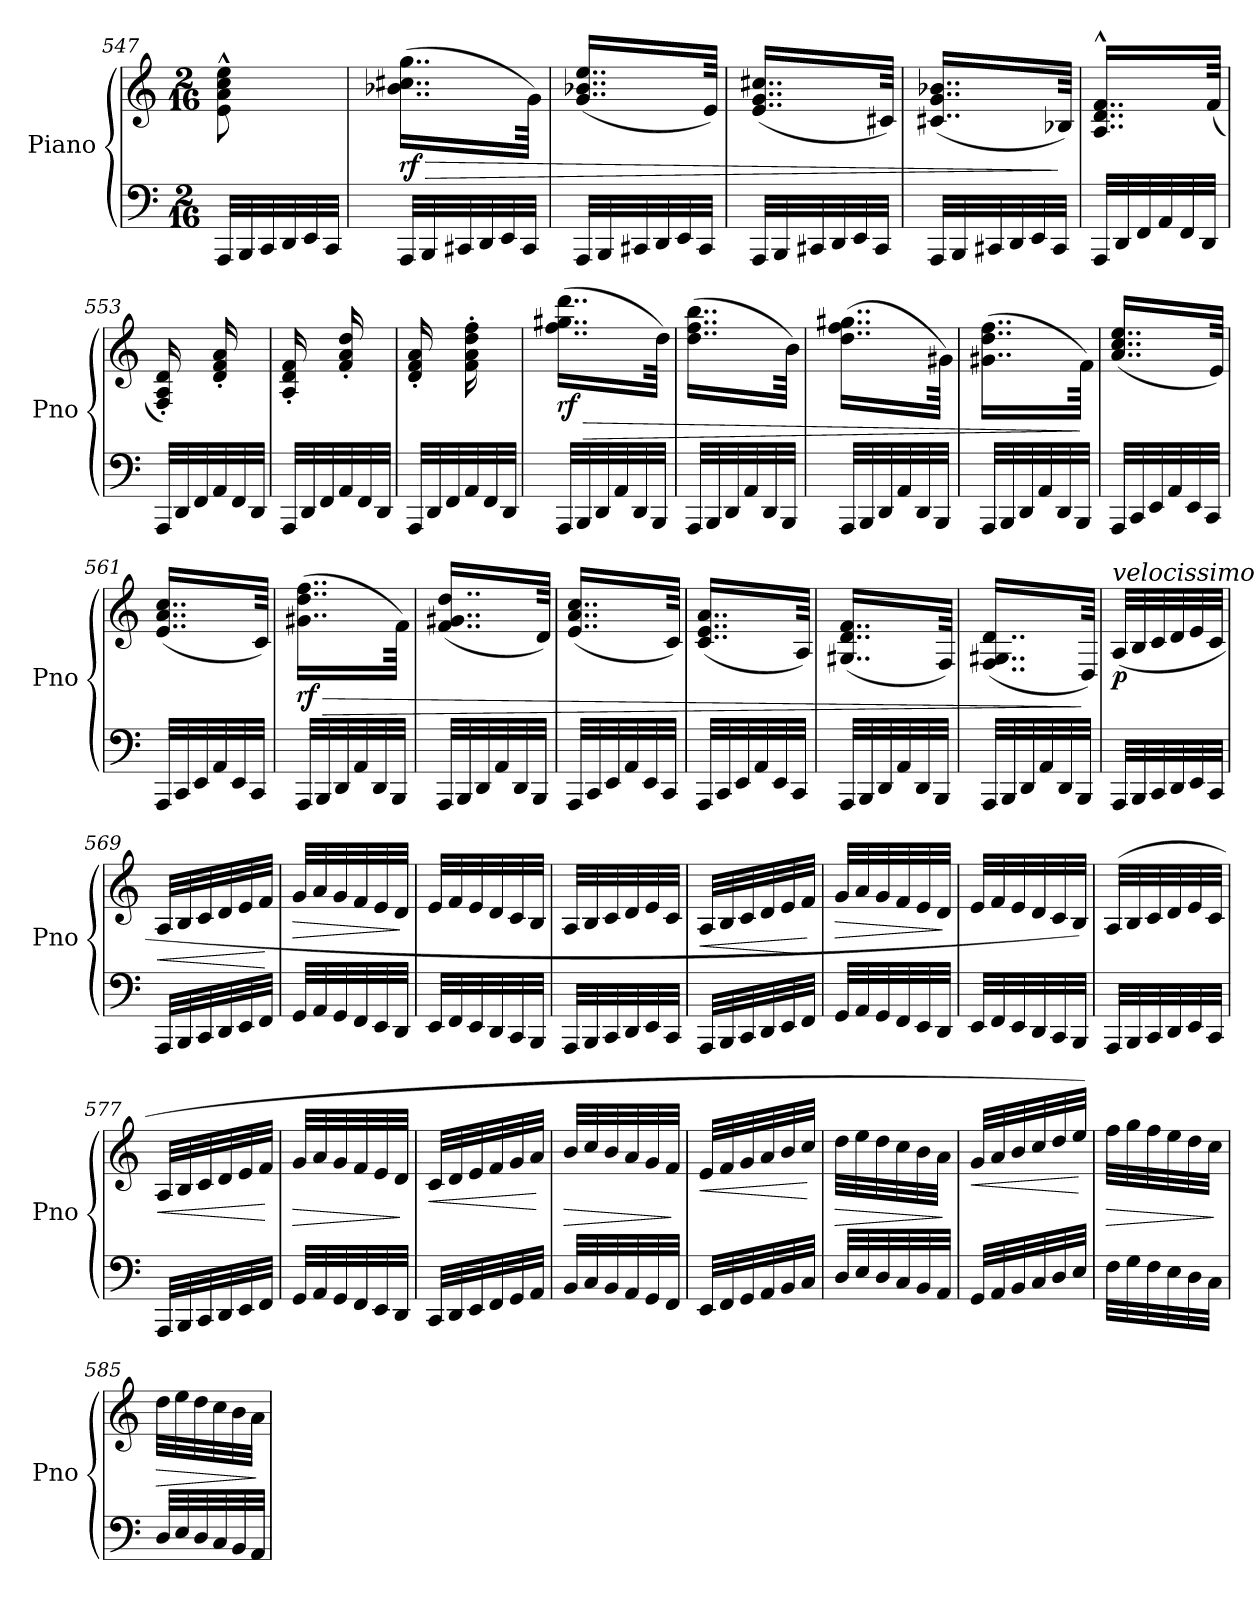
**kern	**kern	**dynam
*part1	*part1	*part1
*staff2	*staff1	*staff1/2
*I"Piano	*	*
*I'Pno	*	*
*clefF4	*clefG2	*
*k[]	*k[]	*
*M2/16	*M2/16	*
*Xtuplet	*	*
=547	=547	=547
48AAA/LLL	8e\^^ 8a\^^ 8cc\^^ 8ee\^^	.
48BBB/	.	.
48CC/	.	.
48DD/	.	.
48EE/	.	.
48CC/JJJ	.	.
=548	=548	=548
!	!	!LO:HP:b
!	!	!LO:DY:n=1:b
48AAA/LLL	(>16..b-X\ 16..cc#X\ 16..gg\LL	> rf
48BBB/	.	.
48CC#X/	.	.
48DD/	.	.
48EE/	.	.
48CC#/JJJ	.	.
.	64g\JJkk)	.
=549	=549	=549
48AAA/LLL	(<16..g/ 16..b-X/ 16..ee/LL	.
48BBB/	.	.
48CC#X/	.	.
48DD/	.	.
48EE/	.	.
48CC#/JJJ	.	.
.	64e/JJkk)	.
!!LO:LB:g=z
=550	=550	=550
48AAA/LLL	(<16..e/ 16..g/ 16..cc#X/LL	.
48BBB/	.	.
48CC#X/	.	.
48DD/	.	.
48EE/	.	.
48CC#/JJJ	.	.
.	64c#X/JJkk)	.
=551	=551	=551
48AAA/LLL	(<16..c#X/ 16..g/ 16..b-X/LL	.
48BBB/	.	.
48CC#X/	.	.
48DD/	.	.
48EE/	.	.
48CC#/JJJ	.	.
.	64B-X/JJkk)	]
!!LO:LB:g=z
=552	=552	=552
48AAA/LLL	16..A/^^ 16..d/^^ 16..f/^^LL	.
48DD/	.	.
48FF/	.	.
48AA/	.	.
48FF/	.	.
48DD/JJJ	.	.
.	(<64f/JJkk	.
=553	=553	=553
48AAA/LLL	16F/' 16A/' 16d/')	.
48DD/	.	.
48FF/	.	.
48AA/	16d/' 16f/' 16a/'	.
48FF/	.	.
48DD/JJJ	.	.
=554	=554	=554
48AAA/LLL	16A/' 16d/' 16f/'	.
48DD/	.	.
48FF/	.	.
48AA/	16f/' 16a/' 16dd/'	.
48FF/	.	.
48DD/JJJ	.	.
=555	=555	=555
48AAA/LLL	16d/' 16f/' 16a/'	.
48DD/	.	.
48FF/	.	.
48AA/	16f\' 16a\' 16dd\' 16ff\'	.
48FF/	.	.
48DD/JJJ	.	.
=556	=556	=556
!	!	!LO:HP:b
!	!	!LO:DY:n=1:b
48AAA/LLL	(>16..ff\ 16..gg#X\ 16..ddd\LL	> rf
48BBB/	.	.
48DD/	.	.
48AA/	.	.
48DD/	.	.
48BBB/JJJ	.	.
.	64dd\JJkk)	.
=557	=557	=557
48AAA/LLL	(>16..dd\ 16..ff\ 16..bb\LL	.
48BBB/	.	.
48DD/	.	.
48AA/	.	.
48DD/	.	.
48BBB/JJJ	.	.
.	64b\JJkk)	.
=558	=558	=558
48AAA/LLL	(>16..dd\ 16..ff\ 16..gg#X\LL	.
48BBB/	.	.
48DD/	.	.
48AA/	.	.
48DD/	.	.
48BBB/JJJ	.	.
.	64g#X\JJkk)	.
!!LO:LB:g=z
=559	=559	=559
48AAA/LLL	(>16..g#X\ 16..dd\ 16..ff\LL	.
48BBB/	.	.
48DD/	.	.
48AA/	.	.
48DD/	.	.
48BBB/JJJ	.	.
.	64f\JJkk)	]
!!LO:PB:g=z
=560	=560	=560
48AAA/LLL	(<16..a/ 16..cc/ 16..ee/LL	.
48CC/	.	.
48EE/	.	.
48AA/	.	.
48EE/	.	.
48CC/JJJ	.	.
.	64e/JJkk)	.
=561	=561	=561
48AAA/LLL	(<16..e/ 16..a/ 16..cc/LL	.
48CC/	.	.
48EE/	.	.
48AA/	.	.
48EE/	.	.
48CC/JJJ	.	.
.	64c/JJkk)	.
=562	=562	=562
!	!	!LO:HP:b
!	!	!LO:DY:n=1:b
48AAA/LLL	(>16..g#X\ 16..dd\ 16..ff\LL	> rf
48BBB/	.	.
48DD/	.	.
48AA/	.	.
48DD/	.	.
48BBB/JJJ	.	.
.	64f\JJkk)	.
=563	=563	=563
48AAA/LLL	(<16..f/ 16..g#X/ 16..dd/LL	.
48BBB/	.	.
48DD/	.	.
48AA/	.	.
48DD/	.	.
48BBB/JJJ	.	.
.	64d/JJkk)	.
=564	=564	=564
48AAA/LLL	(<16..e/ 16..a/ 16..cc/LL	.
48CC/	.	.
48EE/	.	.
48AA/	.	.
48EE/	.	.
48CC/JJJ	.	.
.	64c/JJkk)	.
=565	=565	=565
48AAA/LLL	(<16..c/ 16..e/ 16..a/LL	.
48CC/	.	.
48EE/	.	.
48AA/	.	.
48EE/	.	.
48CC/JJJ	.	.
.	64A/JJkk)	.
!!LO:LB:g=z
=566	=566	=566
48AAA/LLL	(<16..G#X/ 16..d/ 16..f/LL	.
48BBB/	.	.
48DD/	.	.
48AA/	.	.
48DD/	.	.
48BBB/JJJ	.	.
.	64F/JJkk)	.
=567	=567	=567
48AAA/LLL	(<16..F/ 16..G#X/ 16..d/LL	.
48BBB/	.	.
48DD/	.	.
48AA/	.	.
48DD/	.	.
48BBB/JJJ	.	.
.	64D/JJkk)	]
!!LO:PB:g=z
=568	=568	=568
*	*Xtuplet	*
!	!LO:TX:a:i:t=velocissimo	!
!	!	!LO:DY:b
48AAA/LLL	(<48A/LLL	p
48BBB/	48B/	.
48CC/	48c/	.
48DD/	48d/	.
48EE/	48e/	.
48CC/JJJ	48c/JJJ	.
=569	=569	=569
!	!	!LO:HP:b
48AAA/LLL	48A/LLL	<
48BBB/	48B/	.
48CC/	48c/	.
48DD/	48d/	.
48EE/	48e/	.
48FF/JJJ	48f/JJJ	.
.	.	[
=570	=570	=570
!	!	!LO:HP:b
48GG/LLL	48g/LLL	>
48AA/	48a/	.
48GG/	48g/	.
48FF/	48f/	.
48EE/	48e/	.
48DD/JJJ	48d/JJJ	.
.	.	]
=571	=571	=571
48EE/LLL	48e/LLL	.
48FF/	48f/	.
48EE/	48e/	.
48DD/	48d/	.
48CC/	48c/	.
48BBB/JJJ	48B/JJJ	.
=572	=572	=572
48AAA/LLL	48A/LLL	.
48BBB/	48B/	.
48CC/	48c/	.
48DD/	48d/	.
48EE/	48e/	.
48CC/JJJ	48c/JJJ	.
=573	=573	=573
!	!	!LO:HP:b
48AAA/LLL	48A/LLL	<
48BBB/	48B/	.
48CC/	48c/	.
48DD/	48d/	.
48EE/	48e/	.
48FF/JJJ	48f/JJJ	.
.	.	[
=574	=574	=574
!	!	!LO:HP:b
48GG/LLL	48g/LLL	>
48AA/	48a/	.
48GG/	48g/	.
48FF/	48f/	.
48EE/	48e/	.
48DD/JJJ	48d/JJJ	.
.	.	]
!!LO:LB:g=z
=575	=575	=575
48EE/LLL	48e/LLL	.
48FF/	48f/	.
48EE/	48e/	.
48DD/	48d/	.
48CC/	48c/	.
48BBB/JJJ	48B/JJJ)	.
!!LO:PB:g=z
=576	=576	=576
48AAA/LLL	(>48A/LLL	.
48BBB/	48B/	.
48CC/	48c/	.
48DD/	48d/	.
48EE/	48e/	.
48CC/JJJ	48c/JJJ	.
=577	=577	=577
!	!	!LO:HP:b
48AAA/LLL	48A/LLL	<
48BBB/	48B/	.
48CC/	48c/	.
48DD/	48d/	.
48EE/	48e/	.
48FF/JJJ	48f/JJJ	.
.	.	[
=578	=578	=578
!	!	!LO:HP:b
48GG/LLL	48g/LLL	>
48AA/	48a/	.
48GG/	48g/	.
48FF/	48f/	.
48EE/	48e/	.
48DD/JJJ	48d/JJJ	.
.	.	]
=579	=579	=579
!	!	!LO:HP:b
48CC/LLL	48c/LLL	<
48DD/	48d/	.
48EE/	48e/	.
48FF/	48f/	.
48GG/	48g/	.
48AA/JJJ	48a/JJJ	.
.	.	[
=580	=580	=580
!	!	!LO:HP:b
48BB/LLL	48b/LLL	>
48C/	48cc/	.
48BB/	48b/	.
48AA/	48a/	.
48GG/	48g/	.
48FF/JJJ	48f/JJJ	.
.	.	]
=581	=581	=581
!	!	!LO:HP:b
48EE/LLL	48e/LLL	<
48FF/	48f/	.
48GG/	48g/	.
48AA/	48a/	.
48BB/	48b/	.
48C/JJJ	48cc/JJJ	.
.	.	[
=582	=582	=582
!	!	!LO:HP:b
48D/LLL	48dd\LLL	>
48E/	48ee\	.
48D/	48dd\	.
48C/	48cc\	.
48BB/	48b\	.
48AA/JJJ	48a\JJJ	.
.	.	]
!!LO:PB:g=z
=583	=583	=583
!	!	!LO:HP:b
48GG/LLL	48g/LLL	<
48AA/	48a/	.
48BB/	48b/	.
48C/	48cc/	.
48D/	48dd/	.
48E/JJJ	48ee/JJJ)	.
.	.	[
=584	=584	=584
!	!	!LO:HP:b
48F\LLL	48ff\LLL	>
48G\	48gg\	.
48F\	48ff\	.
48E\	48ee\	.
48D\	48dd\	.
48C\JJJ	48cc\JJJ	.
.	.	]
=585	=585	=585
!	!	!LO:HP:b
48D/LLL	48dd\LLL	>
48E/	48ee\	.
48D/	48dd\	.
48C/	48cc\	.
48BB/	48b\	.
48AA/JJJ	48a\JJJ	.
.	.	]
=	=	=
*-	*-	*-
